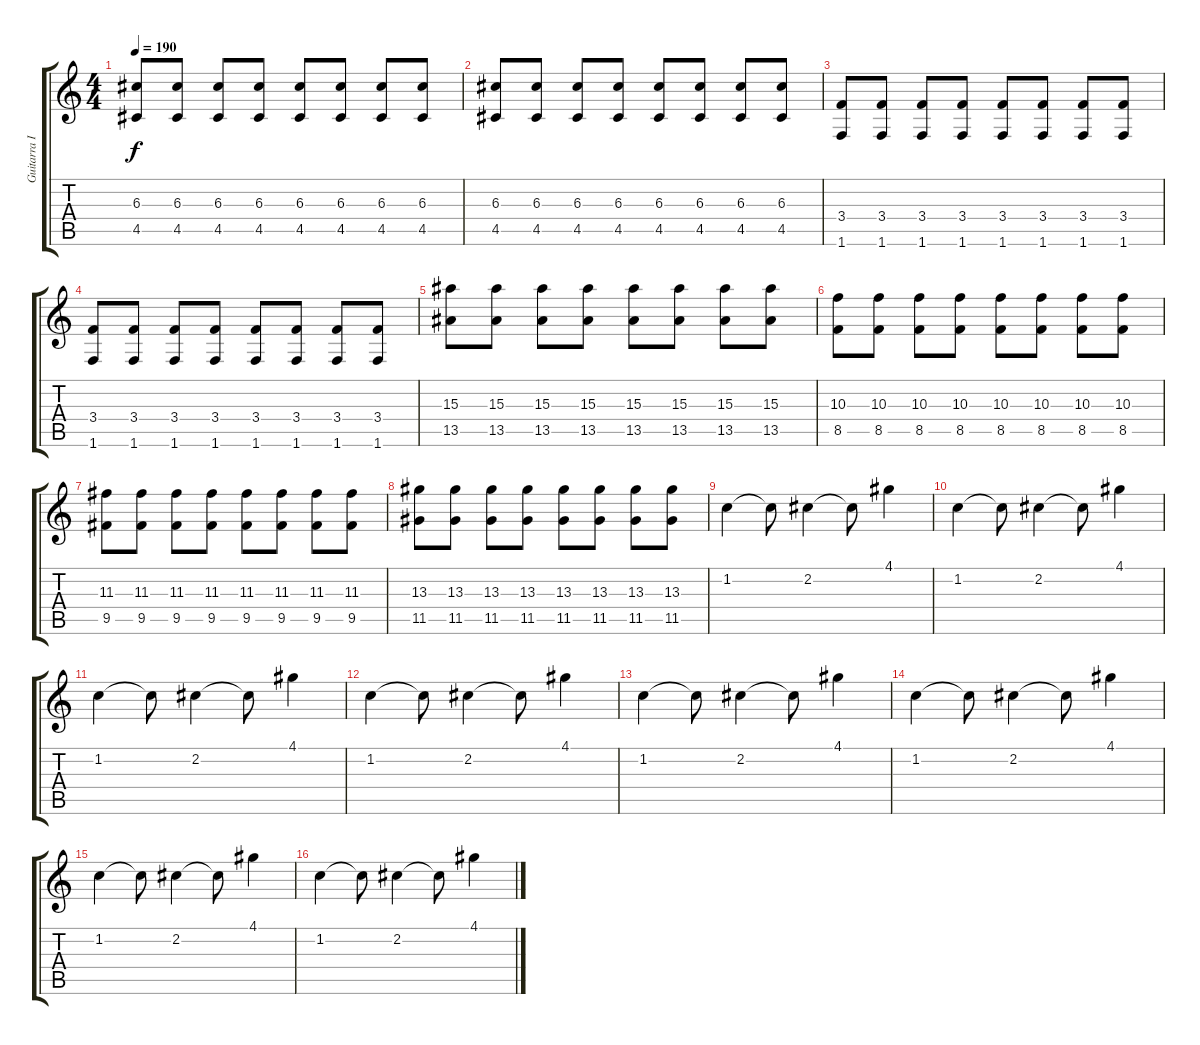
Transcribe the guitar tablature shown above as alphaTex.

\track ("Guitarra I" "Guitarra I") {instrument overdrivenguitar}
\staff {score tabs}
\tuning (E4 B3 G3 D3 A2 E2) {hide}
\ts (4 4)
\tempo 190
\clef g2
\ks c
(6.3 4.5).8{dy f} (6.3 4.5).8 (6.3 4.5).8 (6.3 4.5).8 (6.3 4.5).8 (6.3 4.5).8 (6.3 4.5).8 (6.3 4.5).8 |
(6.3 4.5).8 (6.3 4.5).8 (6.3 4.5).8 (6.3 4.5).8 (6.3 4.5).8 (6.3 4.5).8 (6.3 4.5).8 (6.3 4.5).8 |
(3.4 1.6).8 (3.4 1.6).8 (3.4 1.6).8 (3.4 1.6).8 (3.4 1.6).8 (3.4 1.6).8 (3.4 1.6).8 (3.4 1.6).8 |
(3.4 1.6).8 (3.4 1.6).8 (3.4 1.6).8 (3.4 1.6).8 (3.4 1.6).8 (3.4 1.6).8 (3.4 1.6).8 (3.4 1.6).8 |
(15.3 13.5).8 (15.3 13.5).8 (15.3 13.5).8 (15.3 13.5).8 (15.3 13.5).8 (15.3 13.5).8 (15.3 13.5).8 (15.3 13.5).8 |
(10.3 8.5).8 (10.3 8.5).8 (10.3 8.5).8 (10.3 8.5).8 (10.3 8.5).8 (10.3 8.5).8 (10.3 8.5).8 (10.3 8.5).8 |
(11.3 9.5).8 (11.3 9.5).8 (11.3 9.5).8 (11.3 9.5).8 (11.3 9.5).8 (11.3 9.5).8 (11.3 9.5).8 (11.3 9.5).8 |
(13.3 11.5).8 (13.3 11.5).8 (13.3 11.5).8 (13.3 11.5).8 (13.3 11.5).8 (13.3 11.5).8 (13.3 11.5).8 (13.3 11.5).8 |
1.2.4 1.2{t}.8 2.2.4 2.2{t}.8 4.1.4 |
1.2.4 1.2{t}.8 2.2.4 2.2{t}.8 4.1.4 |
1.2.4 1.2{t}.8 2.2.4 2.2{t}.8 4.1.4 |
1.2.4 1.2{t}.8 2.2.4 2.2{t}.8 4.1.4 |
1.2.4 1.2{t}.8 2.2.4 2.2{t}.8 4.1.4 |
1.2.4 1.2{t}.8 2.2.4 2.2{t}.8 4.1.4 |
1.2.4 1.2{t}.8 2.2.4 2.2{t}.8 4.1.4 |
1.2.4 1.2{t}.8 2.2.4 2.2{t}.8 4.1.4
